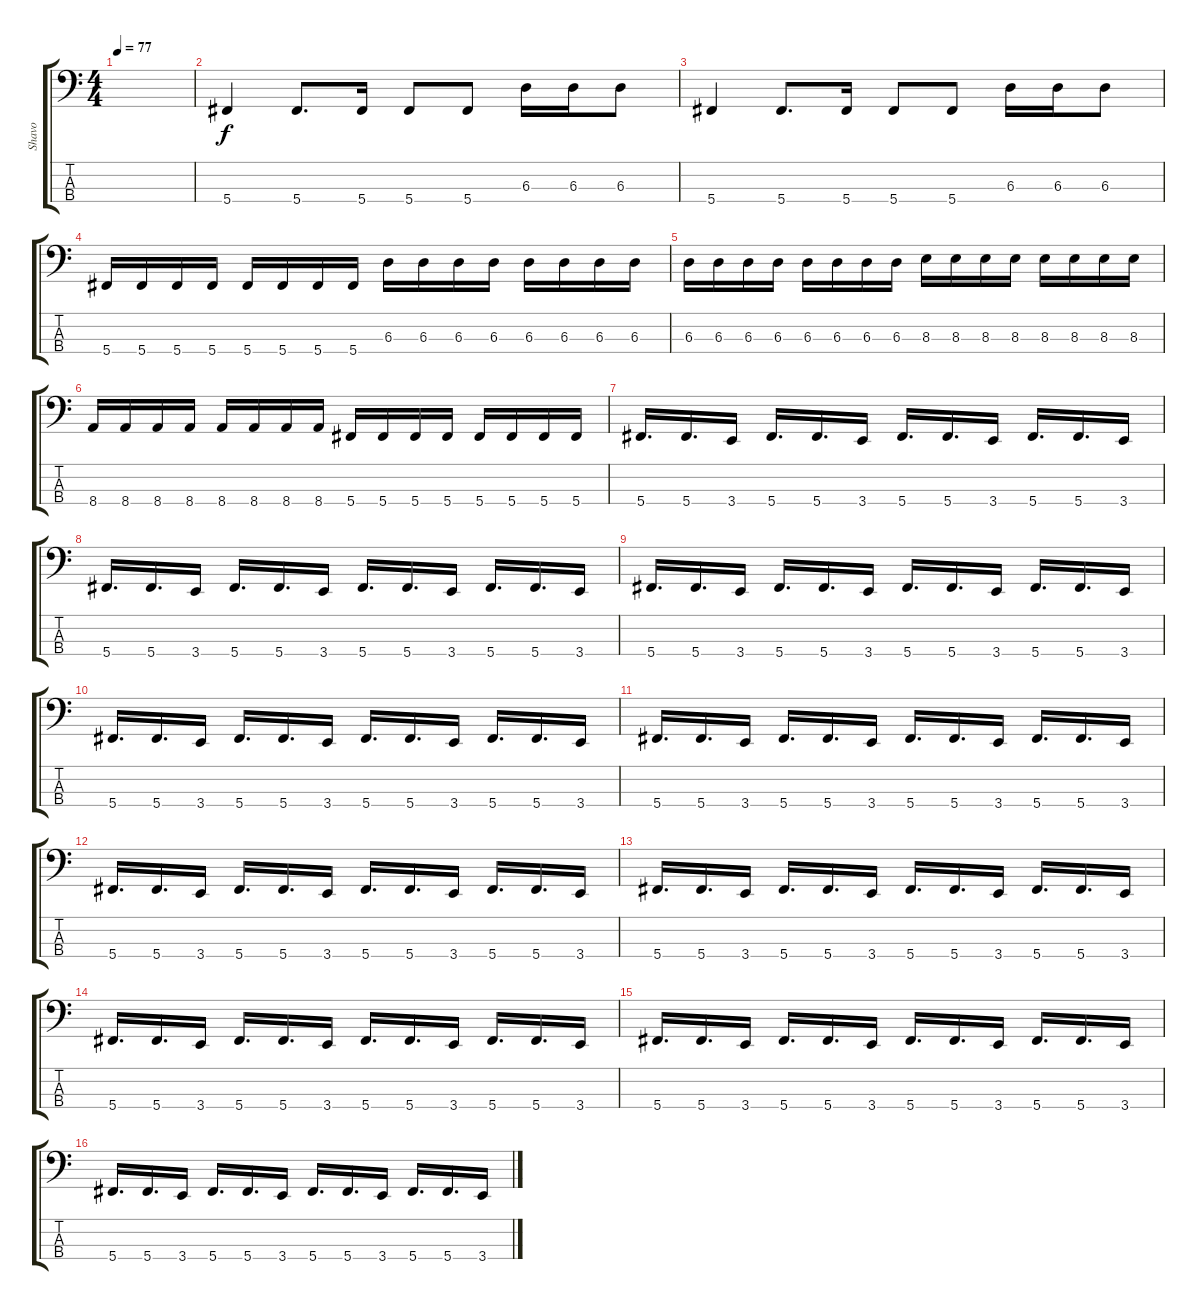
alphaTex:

\track ("Shavo" "Shavo") {instrument electricbasspick}
\staff {score tabs}
\tuning (Gb2 Db2 Ab1 Db1) {hide}
\ts (4 4)
\tempo 77
\clef f4
\ks c
|
5.4.4 5.4.8{d} 5.4.16 5.4.8 5.4.8 6.3.16 6.3.16 6.3.8 |
5.4.4 5.4.8{d} 5.4.16 5.4.8 5.4.8 6.3.16 6.3.16 6.3.8 |
5.4.16 5.4.16 5.4.16 5.4.16 5.4.16 5.4.16 5.4.16 5.4.16 6.3.16 6.3.16 6.3.16 6.3.16 6.3.16 6.3.16 6.3.16 6.3.16 |
6.3.16 6.3.16 6.3.16 6.3.16 6.3.16 6.3.16 6.3.16 6.3.16 8.3.16 8.3.16 8.3.16 8.3.16 8.3.16 8.3.16 8.3.16 8.3.16 |
8.4.16 8.4.16 8.4.16 8.4.16 8.4.16 8.4.16 8.4.16 8.4.16 5.4.16 5.4.16 5.4.16 5.4.16 5.4.16 5.4.16 5.4.16 5.4.16 |
5.4.16{d} 5.4.16{d} 3.4.16 5.4.16{d} 5.4.16{d} 3.4.16 5.4.16{d} 5.4.16{d} 3.4.16 5.4.16{d} 5.4.16{d} 3.4.16 |
5.4.16{d} 5.4.16{d} 3.4.16 5.4.16{d} 5.4.16{d} 3.4.16 5.4.16{d} 5.4.16{d} 3.4.16 5.4.16{d} 5.4.16{d} 3.4.16 |
5.4.16{d} 5.4.16{d} 3.4.16 5.4.16{d} 5.4.16{d} 3.4.16 5.4.16{d} 5.4.16{d} 3.4.16 5.4.16{d} 5.4.16{d} 3.4.16 |
5.4.16{d} 5.4.16{d} 3.4.16 5.4.16{d} 5.4.16{d} 3.4.16 5.4.16{d} 5.4.16{d} 3.4.16 5.4.16{d} 5.4.16{d} 3.4.16 |
5.4.16{d} 5.4.16{d} 3.4.16 5.4.16{d} 5.4.16{d} 3.4.16 5.4.16{d} 5.4.16{d} 3.4.16 5.4.16{d} 5.4.16{d} 3.4.16 |
5.4.16{d} 5.4.16{d} 3.4.16 5.4.16{d} 5.4.16{d} 3.4.16 5.4.16{d} 5.4.16{d} 3.4.16 5.4.16{d} 5.4.16{d} 3.4.16 |
5.4.16{d} 5.4.16{d} 3.4.16 5.4.16{d} 5.4.16{d} 3.4.16 5.4.16{d} 5.4.16{d} 3.4.16 5.4.16{d} 5.4.16{d} 3.4.16 |
5.4.16{d} 5.4.16{d} 3.4.16 5.4.16{d} 5.4.16{d} 3.4.16 5.4.16{d} 5.4.16{d} 3.4.16 5.4.16{d} 5.4.16{d} 3.4.16 |
5.4.16{d} 5.4.16{d} 3.4.16 5.4.16{d} 5.4.16{d} 3.4.16 5.4.16{d} 5.4.16{d} 3.4.16 5.4.16{d} 5.4.16{d} 3.4.16 |
5.4.16{d} 5.4.16{d} 3.4.16 5.4.16{d} 5.4.16{d} 3.4.16 5.4.16{d} 5.4.16{d} 3.4.16 5.4.16{d} 5.4.16{d} 3.4.16
